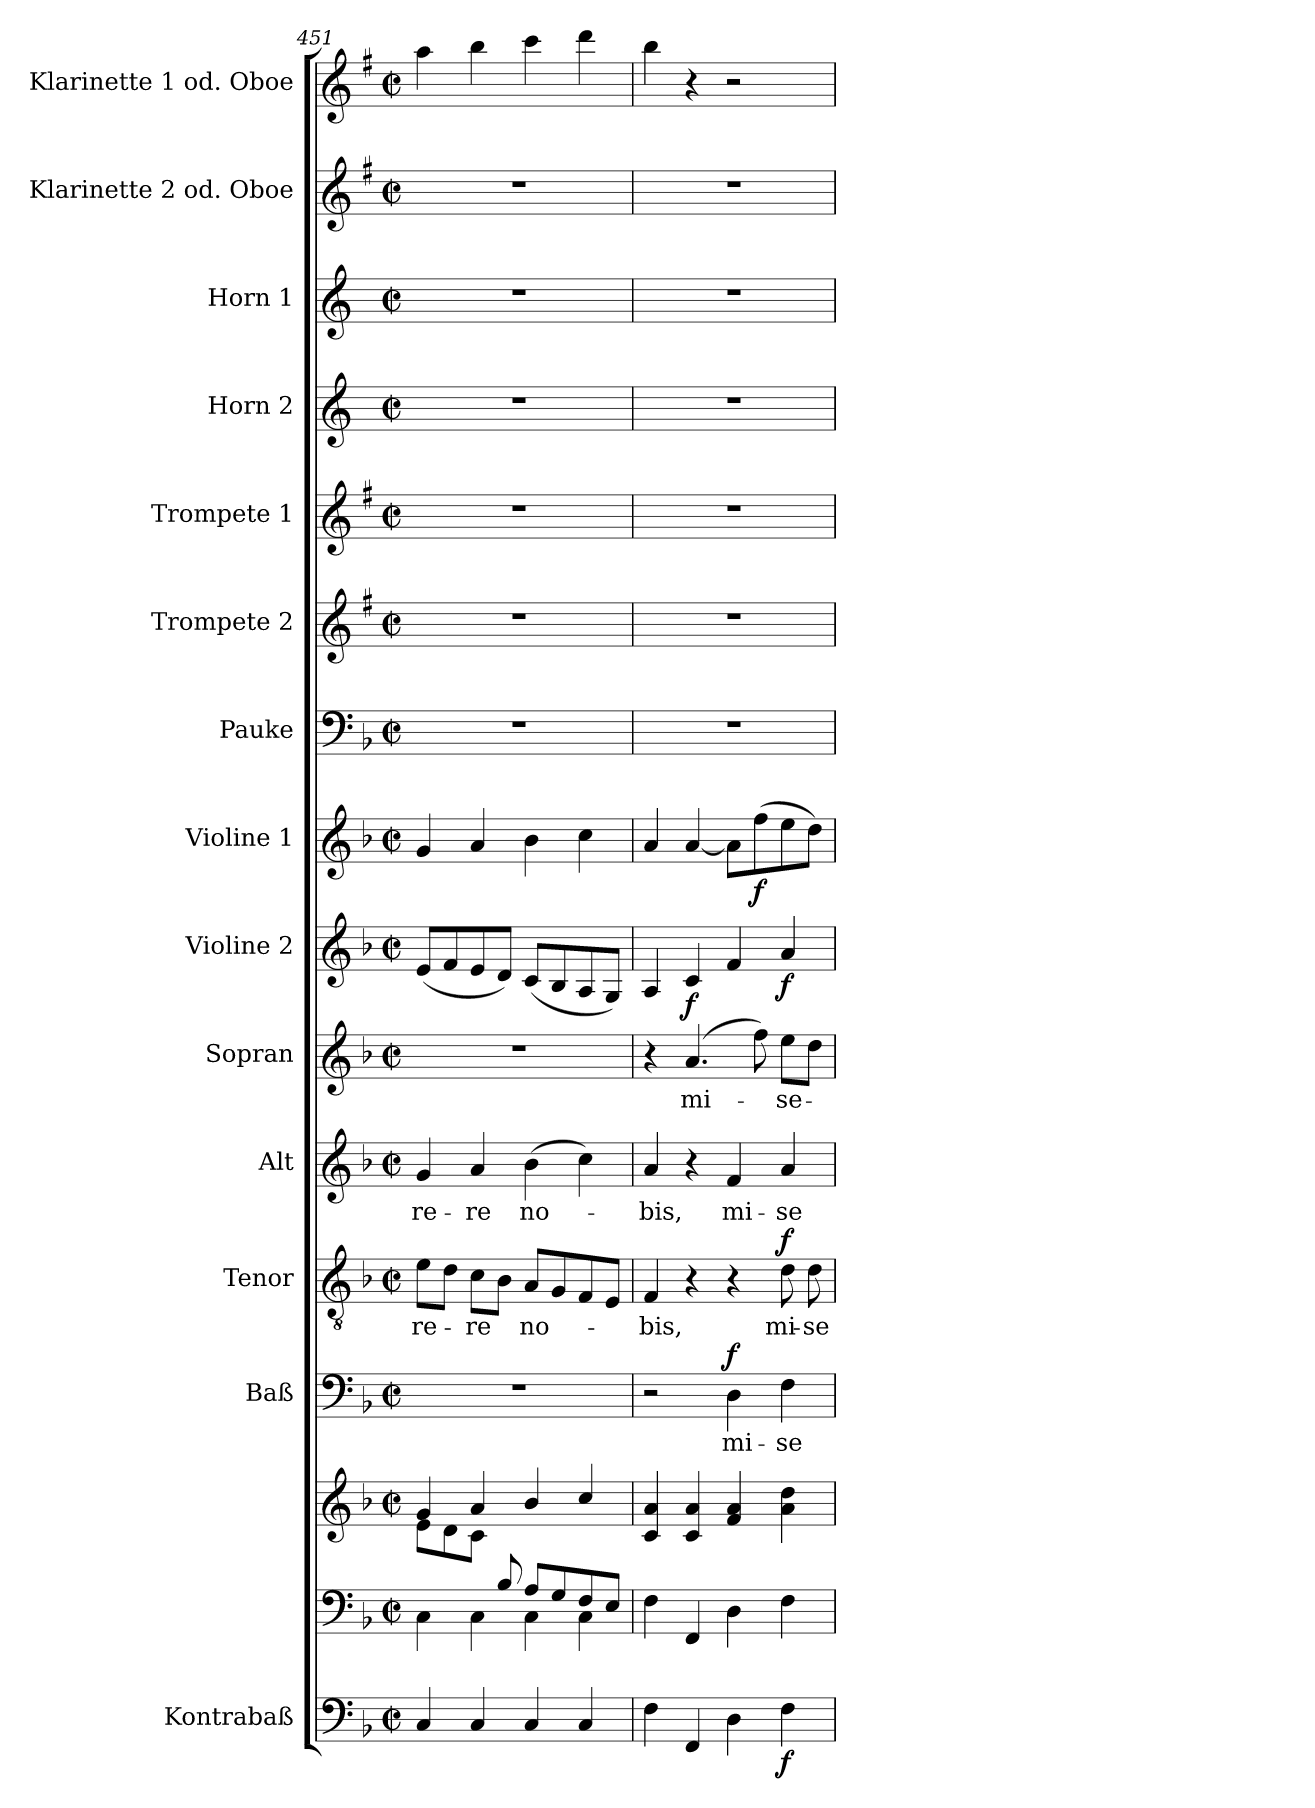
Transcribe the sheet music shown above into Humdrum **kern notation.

**kern	**dynam	**kern	**kern	**kern	**text	**dynam	**kern	**text	**dynam	**kern	**text	**kern	**text	**dynam	**kern	**dynam	**kern	**dynam	**kern	**kern	**kern	**kern	**kern	**kern	**kern
*part15	*part15	*part14	*part14	*part13	*part13	*part13	*part12	*part12	*part12	*part11	*part11	*part10	*part10	*part10	*part9	*part9	*part8	*part8	*part7	*part6	*part5	*part4	*part3	*part2	*part1
*staff16	*staff16	*staff15	*staff14	*staff13	*staff13	*staff13	*staff12	*staff12	*staff12	*staff11	*staff11	*staff10	*staff10	*staff10	*staff9	*staff9	*staff8	*staff8	*staff7	*staff6	*staff5	*staff4	*staff3	*staff2	*staff1
*I"Kontrabaß	*	*	*	*I"Baß	*	*	*I"Tenor	*	*	*I"Alt	*	*I"Sopran	*	*	*I"Violine 2	*	*I"Violine 1	*	*I"Pauke	*I"Trompete 2	*I"Trompete 1	*I"Horn 2	*I"Horn 1	*I"Klarinette 2 od. Oboe	*I"Klarinette 1 od. Oboe
*	*	*	*	*	*	*	*	*	*	*	*	*	*	*	*	*	*	*	*	*I'Tpt	*I'Tpt	*I'Hn	*I'Hn	*	*
*clefF4	*	*clefF4	*clefG2	*clefF4	*	*	*clefGv2	*	*	*clefG2	*	*clefG2	*	*	*clefG2	*	*clefG2	*	*clefF4	*clefG2	*clefG2	*clefG2	*clefG2	*clefG2	*clefG2
*ITrd7c12	*	*	*	*	*	*	*	*	*	*	*	*	*	*	*	*	*	*	*	*ITrd1c2	*ITrd1c2	*ITrd4c7	*ITrd4c7	*ITrd1c2	*ITrd1c2
*k[b-]	*	*k[b-]	*k[b-]	*k[b-]	*	*	*k[b-]	*	*	*k[b-]	*	*k[b-]	*	*	*k[b-]	*	*k[b-]	*	*k[b-]	*k[b-]	*k[b-]	*k[b-]	*k[b-]	*k[b-]	*k[b-]
*F:	*	*F:	*F:	*F:	*	*	*F:	*	*	*F:	*	*F:	*	*	*F:	*	*F:	*	*F:	*F:	*F:	*F:	*F:	*F:	*F:
*M2/2	*	*M2/2	*M2/2	*M2/2	*	*	*M2/2	*	*	*M2/2	*	*M2/2	*	*	*M2/2	*	*M2/2	*	*M2/2	*M2/2	*M2/2	*M2/2	*M2/2	*M2/2	*M2/2
*met(c|)	*	*met(c|)	*met(c|)	*met(c|)	*	*	*met(c|)	*	*	*met(c|)	*	*met(c|)	*	*	*met(c|)	*	*met(c|)	*	*met(c|)	*met(c|)	*met(c|)	*met(c|)	*met(c|)	*met(c|)	*met(c|)
=451	=451	=451	=451	=451	=451	=451	=451	=451	=451	=451	=451	=451	=451	=451	=451	=451	=451	=451	=451	=451	=451	=451	=451	=451	=451
*	*	*^	*^	*	*	*	*	*	*	*	*	*	*	*	*	*	*	*	*	*	*	*	*	*	*
!	!	!	!	!	!	!	!	!	!	!LO:LY:b	!	!	!LO:LY:b	!	!	!	!	!	!	!	!	!	!	!	!	!	!
4CC/	.	4.ryy	4C\	4g/	8e\L	1r	.	.	8e\L	-re-	.	4g/	-re-	1r	.	.	(<8e/L	.	4g/	.	1r	1r	1r	1r	1r	1r	4gg\
.	.	.	.	.	8d\	.	.	.	8d\J	.	.	.	.	.	.	.	8f/	.	.	.	.	.	.	.	.	.	.
!	!	!	!	!	!	!	!	!	!	!LO:LY:b	!	!	!LO:LY:b	!	!	!	!	!	!	!	!	!	!	!	!	!	!
4CC/	.	.	4C\	4a/	8c\J	.	.	.	8c\L	-re	.	4a/	-re	.	.	.	8e/	.	4a/	.	.	.	.	.	.	.	4aa\
.	.	8B-/	.	.	8ryy	.	.	.	8B-\J	.	.	.	.	.	.	.	8d/J)	.	.	.	.	.	.	.	.	.	.
!	!	!	!	!	!	!	!	!	!	!LO:LY:b	!	!	!LO:LY:b	!	!	!	!	!	!	!	!	!	!	!	!	!	!
4CC/	.	8A/L	4C\	4b-/	2ryy	.	.	.	8A/L	no-	.	(>4b-\	no-	.	.	.	(<8c/L	.	4b-\	.	.	.	.	.	.	.	4bb-\
.	.	8G/	.	.	.	.	.	.	8G/	.	.	.	.	.	.	.	8B-/	.	.	.	.	.	.	.	.	.	.
4CC/	.	8F/	4C\	4cc/	.	.	.	.	8F/	.	.	4cc\)	.	.	.	.	8A/	.	4cc\	.	.	.	.	.	.	.	4ccc\
.	.	8E/J	.	.	.	.	.	.	8E/J	.	.	.	.	.	.	.	8G/J)	.	.	.	.	.	.	.	.	.	.
*	*	*v	*v	*	*	*	*	*	*	*	*	*	*	*	*	*	*	*	*	*	*	*	*	*	*	*	*
*	*	*	*v	*v	*	*	*	*	*	*	*	*	*	*	*	*	*	*	*	*	*	*	*	*	*	*
=452	=452	=452	=452	=452	=452	=452	=452	=452	=452	=452	=452	=452	=452	=452	=452	=452	=452	=452	=452	=452	=452	=452	=452	=452	=452
!	!	!	!	!	!	!	!	!LO:LY:b	!	!	!LO:LY:b	!	!	!	!	!	!	!	!	!	!	!	!	!	!
4FF\	.	4F\	4c/ 4a/	2r	.	.	4F/	-bis,	.	4a/	-bis,	4r	.	.	4A/	.	4a/	.	1r	1r	1r	1r	1r	1r	4aa\
!	!	!	!	!	!	!	!	!	!	!	!	!	!LO:LY:b	!LO:DY:a	!	!	!	!	!	!	!	!	!	!	!
4FFF/	.	4FF/	4c/ 4a/	.	.	.	4r	.	.	4r	.	(4.a/	mi-	f	4c/	.	[4a/	.	.	.	.	.	.	.	4r
!	!	!	!	!	!LO:LY:b	!LO:DY:a	!	!	!	!	!LO:LY:b	!	!	!	!	!	!	!	!	!	!	!	!	!	!
4DD\	.	4D\	4f/ 4a/	4D\	mi-	f	4r	.	.	4f/	mi-	.	.	.	4f/	.	8a\L]	.	.	.	.	.	.	.	2r
!	!	!	!	!	!	!	!	!	!	!	!	!	!	!	!	!	!	!LO:DY:b	!	!	!	!	!	!	!
.	.	.	.	.	.	.	.	.	.	.	.	8ff\)	.	.	.	.	(>8ff\	f	.	.	.	.	.	.	.
!	!LO:DY:b	!	!	!	!LO:LY:b	!	!	!LO:LY:b	!LO:DY:a	!	!LO:LY:b	!	!LO:LY:b	!	!	!LO:DY:b	!	!	!	!	!	!	!	!	!
4FF\	f	4F\	4a\ 4dd\	4F\	-se-	.	8d\	mi-	f	4a/	-se-	8ee\L	-se-	.	4a/	f	8ee\	.	.	.	.	.	.	.	.
!	!	!	!	!	!	!	!	!LO:LY:b	!	!	!	!	!	!	!	!	!	!	!	!	!	!	!	!	!
.	.	.	.	.	.	.	8d\	-se-	.	.	.	8dd\J	.	.	.	.	8dd\J)	.	.	.	.	.	.	.	.
=	=	=	=	=	=	=	=	=	=	=	=	=	=	=	=	=	=	=	=	=	=	=	=	=	=
*-	*-	*-	*-	*-	*-	*-	*-	*-	*-	*-	*-	*-	*-	*-	*-	*-	*-	*-	*-	*-	*-	*-	*-	*-	*-
